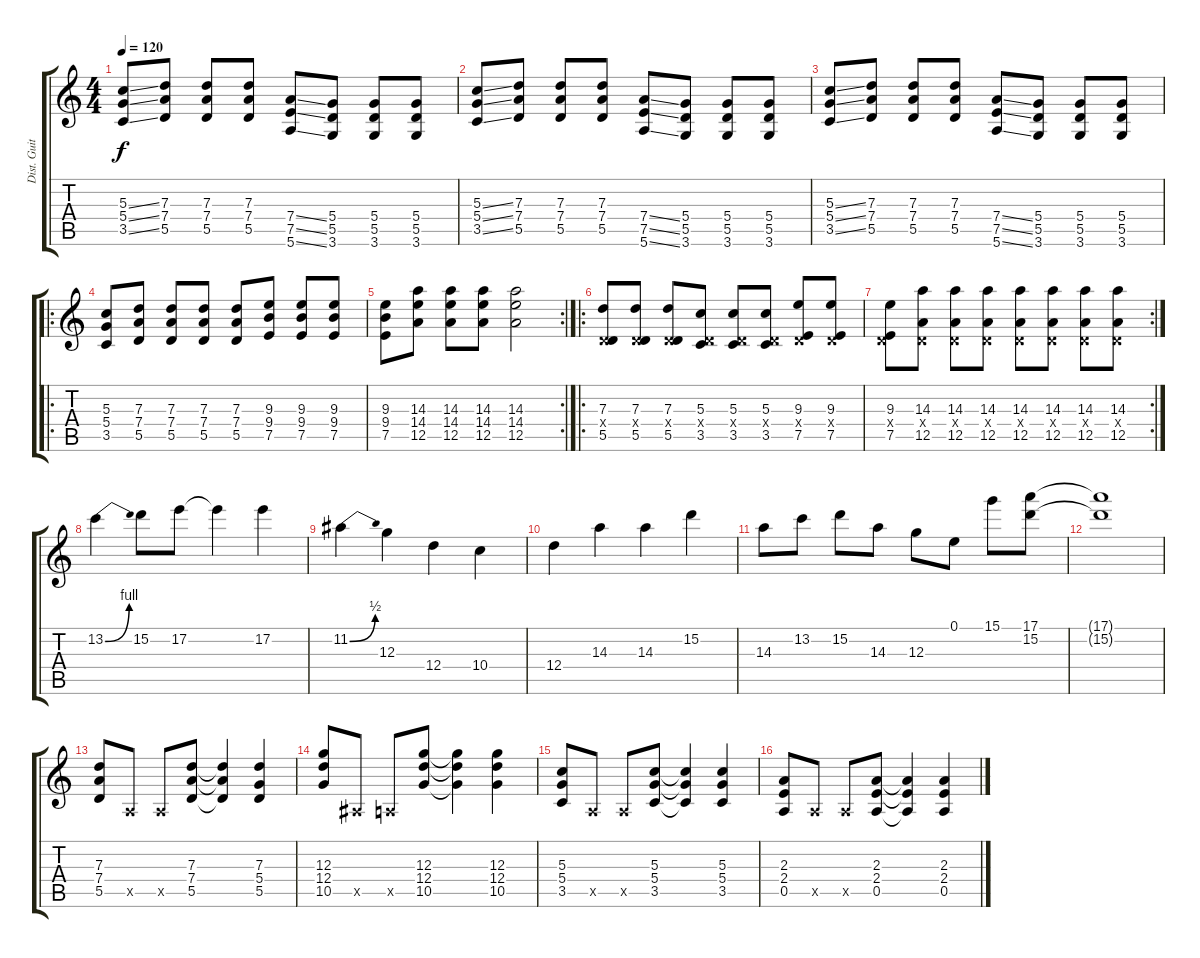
\track ("Dist. Guitar" "Dist. Guit") {instrument distortionguitar}
\staff {score tabs}
\tuning (E4 B3 G3 D3 A2 E2) {hide}
\ts (4 4)
\tempo 120
\clef g2
\ks c
(5.3{ss} 5.4{ss} 3.5{ss}).8{dy f} (7.3 7.4 5.5).8 (7.3 7.4 5.5).8 (7.3 7.4 5.5).8 (7.4{ss} 7.5{ss} 5.6{ss}).8 (5.4 5.5 3.6).8 (5.4 5.5 3.6).8 (5.4 5.5 3.6).8 |
(5.3{ss} 5.4{ss} 3.5{ss}).8 (7.3 7.4 5.5).8 (7.3 7.4 5.5).8 (7.3 7.4 5.5).8 (7.4{ss} 7.5{ss} 5.6{ss}).8 (5.4 5.5 3.6).8 (5.4 5.5 3.6).8 (5.4 5.5 3.6).8 |
(5.3{ss} 5.4{ss} 3.5{ss}).8 (7.3 7.4 5.5).8 (7.3 7.4 5.5).8 (7.3 7.4 5.5).8 (7.4{ss} 7.5{ss} 5.6{ss}).8 (5.4 5.5 3.6).8 (5.4 5.5 3.6).8 (5.4 5.5 3.6).8 |
\ro
(5.3 5.4 3.5).8 (7.3 7.4 5.5).8 (7.3 7.4 5.5).8 (7.3 7.4 5.5).8 (7.3 7.4 5.5).8 (9.3 9.4 7.5).8 (9.3 9.4 7.5).8 (9.3 9.4 7.5).8 |
\rc 2
(9.3 9.4 7.5).8 (14.3 14.4 12.5).8 (14.3 14.4 12.5).8 (14.3 14.4 12.5).8 (14.3 14.4 12.5).2 |
\ro
(7.3 0.4{x} 5.5).8 (7.3 0.4{x} 5.5).8 (7.3 0.4{x} 5.5).8 (5.3 0.4{x} 3.5).8 (5.3 0.4{x} 3.5).8 (5.3 0.4{x} 3.5).8 (9.3 0.4{x} 7.5).8 (9.3 0.4{x} 7.5).8 |
\rc 2
(9.3 0.4{x} 7.5).8 (14.3 0.4{x} 12.5).8 (14.3 0.4{x} 12.5).8 (14.3 0.4{x} 12.5).8 (14.3 0.4{x} 12.5).8 (14.3 0.4{x} 12.5).8 (14.3 0.4{x} 12.5).8 (14.3 0.4{x} 12.5).8 |
13.2{be (bend 0 0 60 4)}.4 15.2.8 17.2.8 17.2{t}.4 17.2.4 |
11.2{be (bend 0 0 60 2)}.4 12.3.4 12.4.4 10.4.4 |
12.4.4 14.3.4 14.3.4 15.2.4 |
14.3.8 13.2.8 15.2.8 14.3.8 12.3.8 0.1.8 15.1.8 (17.1 15.2).8 |
(17.1{t} 15.2{t}).1 |
(7.3 7.4 5.5).8 0.5{x}.8 0.5{x}.8 (7.3 7.4 5.5).8 (7.3{t} 7.4{t} 5.5{t}).4 (7.3 5.4 5.5).4 |
(12.3 12.4 10.5).8 1.5{x}.8 0.5{x}.8 (12.3 12.4 10.5).8 (12.3{t} 12.4{t} 10.5{t}).4 (12.3 12.4 10.5).4 |
(5.3 5.4 3.5).8 0.5{x}.8 0.5{x}.8 (5.3 5.4 3.5).8 (5.3{t} 5.4{t} 3.5{t}).4 (5.3 5.4 3.5).4 |
(2.3 2.4 0.5).8 0.5{x}.8 0.5{x}.8 (2.3 2.4 0.5).8 (2.3{t} 2.4{t} 0.5{t}).4 (2.3 2.4 0.5).4
